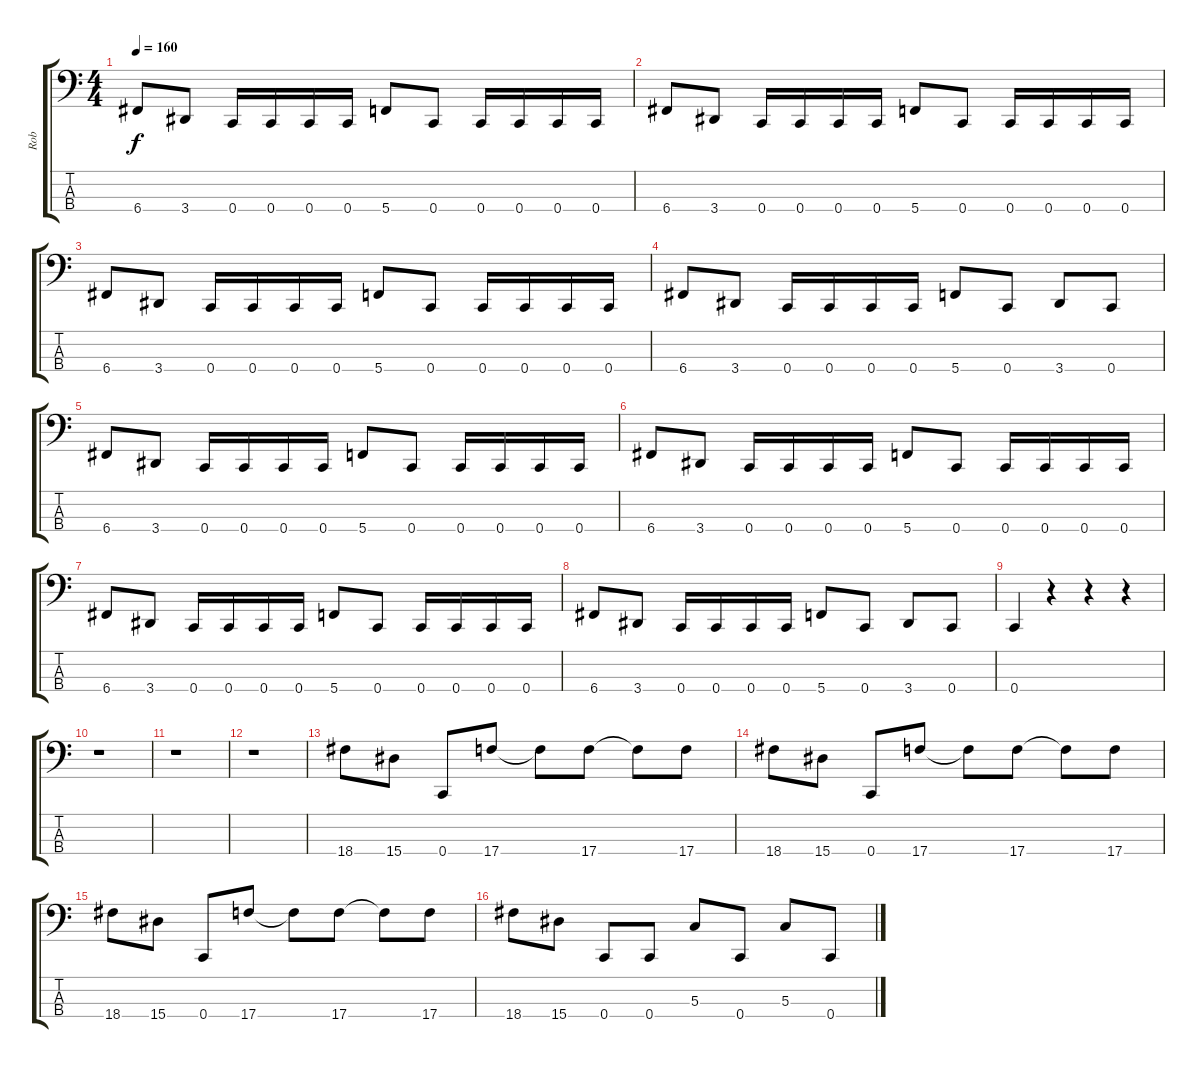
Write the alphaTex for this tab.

\track ("Rob" "Rob") {instrument electricbassfinger}
\staff {score tabs}
\tuning (F2 C2 G1 C1) {hide}
\ts (4 4)
\tempo 160
\clef f4
\ks c
6.4.8{dy f} 3.4.8 0.4.16 0.4.16 0.4.16 0.4.16 5.4.8 0.4.8 0.4.16 0.4.16 0.4.16 0.4.16 |
6.4.8 3.4.8 0.4.16 0.4.16 0.4.16 0.4.16 5.4.8 0.4.8 0.4.16 0.4.16 0.4.16 0.4.16 |
6.4.8 3.4.8 0.4.16 0.4.16 0.4.16 0.4.16 5.4.8 0.4.8 0.4.16 0.4.16 0.4.16 0.4.16 |
6.4.8 3.4.8 0.4.16 0.4.16 0.4.16 0.4.16 5.4.8 0.4.8 3.4.8 0.4.8 |
6.4.8 3.4.8 0.4.16 0.4.16 0.4.16 0.4.16 5.4.8 0.4.8 0.4.16 0.4.16 0.4.16 0.4.16 |
6.4.8 3.4.8 0.4.16 0.4.16 0.4.16 0.4.16 5.4.8 0.4.8 0.4.16 0.4.16 0.4.16 0.4.16 |
6.4.8 3.4.8 0.4.16 0.4.16 0.4.16 0.4.16 5.4.8 0.4.8 0.4.16 0.4.16 0.4.16 0.4.16 |
6.4.8 3.4.8 0.4.16 0.4.16 0.4.16 0.4.16 5.4.8 0.4.8 3.4.8 0.4.8 |
0.4.4 r.4 r.4 r.4 |
r.1 |
r.1 |
r.1 |
18.4.8 15.4.8 0.4.8 17.4.8 17.4{t}.8 17.4.8 17.4{t}.8 17.4.8 |
18.4.8 15.4.8 0.4.8 17.4.8 17.4{t}.8 17.4.8 17.4{t}.8 17.4.8 |
18.4.8 15.4.8 0.4.8 17.4.8 17.4{t}.8 17.4.8 17.4{t}.8 17.4.8 |
18.4.8 15.4.8 0.4.8 0.4.8 5.3.8 0.4.8 5.3.8 0.4.8
